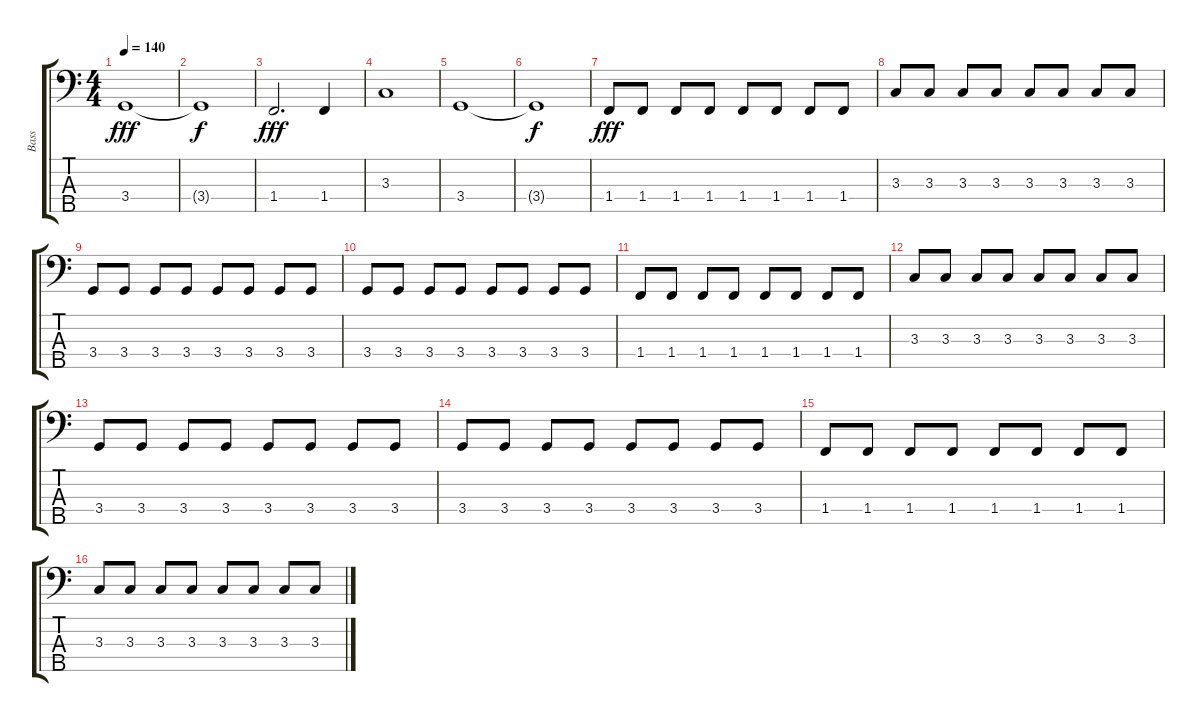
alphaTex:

\track ("Bass" "Bass") {instrument electricbasspick}
\staff {score tabs}
\tuning (G2 D2 A1 E1 B0) {hide}
\ts (4 4)
\tempo 140
\clef f4
\ks c
3.4.1{dy fff} |
3.4{t}.1{dy f} |
1.4.2{d dy fff} 1.4.4 |
3.3.1 |
3.4.1 |
3.4{t}.1{dy f} |
1.4.8{dy fff} 1.4.8 1.4.8 1.4.8 1.4.8 1.4.8 1.4.8 1.4.8 |
3.3.8 3.3.8 3.3.8 3.3.8 3.3.8 3.3.8 3.3.8 3.3.8 |
3.4.8 3.4.8 3.4.8 3.4.8 3.4.8 3.4.8 3.4.8 3.4.8 |
3.4.8 3.4.8 3.4.8 3.4.8 3.4.8 3.4.8 3.4.8 3.4.8 |
1.4.8 1.4.8 1.4.8 1.4.8 1.4.8 1.4.8 1.4.8 1.4.8 |
3.3.8 3.3.8 3.3.8 3.3.8 3.3.8 3.3.8 3.3.8 3.3.8 |
3.4.8 3.4.8 3.4.8 3.4.8 3.4.8 3.4.8 3.4.8 3.4.8 |
3.4.8 3.4.8 3.4.8 3.4.8 3.4.8 3.4.8 3.4.8 3.4.8 |
1.4.8 1.4.8 1.4.8 1.4.8 1.4.8 1.4.8 1.4.8 1.4.8 |
3.3.8 3.3.8 3.3.8 3.3.8 3.3.8 3.3.8 3.3.8 3.3.8
